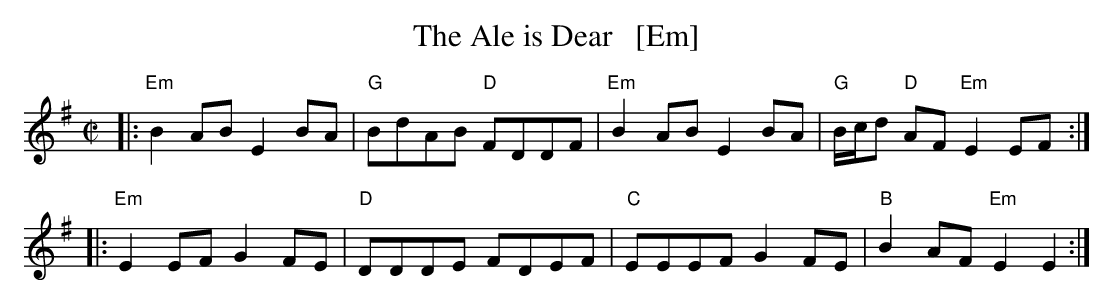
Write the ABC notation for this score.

X:1
T: The Ale is Dear   [Em]
M: C|
L: 1/8
K: Em
|:\
"Em"B2AB E2BA | "G"BdAB "D"FDDF |\
"Em"B2AB E2BA | "G"B/c/d "D"AF "Em"E2EF :|
|:\
"Em"E2EF G2FE | "D"DDDE FDEF |\
 "C"EEEF G2FE | "B"B2AF "Em"E2E2 :|
